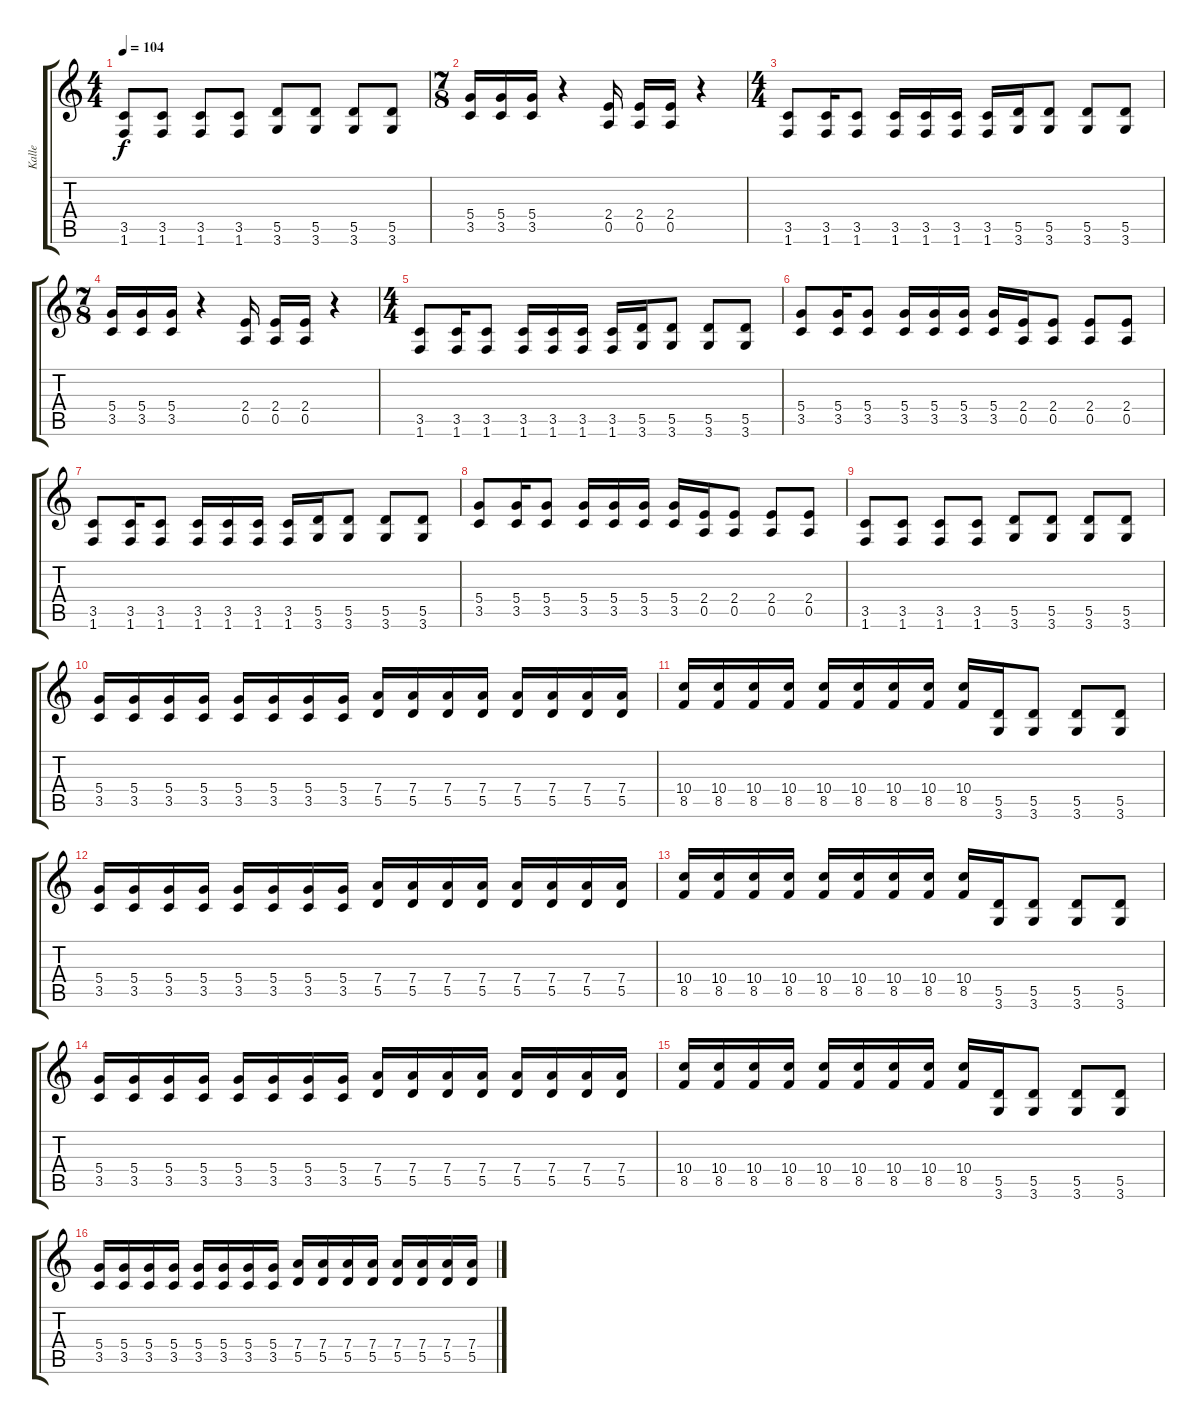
\track ("Kalle" "Kalle") {instrument distortionguitar}
\staff {score tabs}
\tuning (E4 B3 G3 D3 A2 E2) {hide}
\ts (4 4)
\tempo 104
\clef g2
\ks c
(3.5 1.6).8{dy f} (3.5 1.6).8 (3.5 1.6).8 (3.5 1.6).8 (5.5 3.6).8 (5.5 3.6).8 (5.5 3.6).8 (5.5 3.6).8 |
\ts (7 8)
(5.4 3.5).16 (5.4 3.5).16 (5.4 3.5).16 r.4 (2.4 0.5).16 (2.4 0.5).16 (2.4 0.5).16 r.4 |
\ts (4 4)
(3.5 1.6).8 (3.5 1.6).16 (3.5 1.6).8 (3.5 1.6).16 (3.5 1.6).16 (3.5 1.6).16 (3.5 1.6).16 (5.5 3.6).16 (5.5 3.6).8 (5.5 3.6).8 (5.5 3.6).8 |
\ts (7 8)
(5.4 3.5).16 (5.4 3.5).16 (5.4 3.5).16 r.4 (2.4 0.5).16 (2.4 0.5).16 (2.4 0.5).16 r.4 |
\ts (4 4)
(3.5 1.6).8 (3.5 1.6).16 (3.5 1.6).8 (3.5 1.6).16 (3.5 1.6).16 (3.5 1.6).16 (3.5 1.6).16 (5.5 3.6).16 (5.5 3.6).8 (5.5 3.6).8 (5.5 3.6).8 |
(5.4 3.5).8 (5.4 3.5).16 (5.4 3.5).8 (5.4 3.5).16 (5.4 3.5).16 (5.4 3.5).16 (5.4 3.5).16 (2.4 0.5).16 (2.4 0.5).8 (2.4 0.5).8 (2.4 0.5).8 |
(3.5 1.6).8 (3.5 1.6).16 (3.5 1.6).8 (3.5 1.6).16 (3.5 1.6).16 (3.5 1.6).16 (3.5 1.6).16 (5.5 3.6).16 (5.5 3.6).8 (5.5 3.6).8 (5.5 3.6).8 |
(5.4 3.5).8 (5.4 3.5).16 (5.4 3.5).8 (5.4 3.5).16 (5.4 3.5).16 (5.4 3.5).16 (5.4 3.5).16 (2.4 0.5).16 (2.4 0.5).8 (2.4 0.5).8 (2.4 0.5).8 |
(3.5 1.6).8 (3.5 1.6).8 (3.5 1.6).8 (3.5 1.6).8 (5.5 3.6).8 (5.5 3.6).8 (5.5 3.6).8 (5.5 3.6).8 |
(5.4 3.5).16 (5.4 3.5).16 (5.4 3.5).16 (5.4 3.5).16 (5.4 3.5).16 (5.4 3.5).16 (5.4 3.5).16 (5.4 3.5).16 (7.4 5.5).16 (7.4 5.5).16 (7.4 5.5).16 (7.4 5.5).16 (7.4 5.5).16 (7.4 5.5).16 (7.4 5.5).16 (7.4 5.5).16 |
(10.4 8.5).16 (10.4 8.5).16 (10.4 8.5).16 (10.4 8.5).16 (10.4 8.5).16 (10.4 8.5).16 (10.4 8.5).16 (10.4 8.5).16 (10.4 8.5).16 (5.5 3.6).16 (5.5 3.6).8 (5.5 3.6).8 (5.5 3.6).8 |
(5.4 3.5).16 (5.4 3.5).16 (5.4 3.5).16 (5.4 3.5).16 (5.4 3.5).16 (5.4 3.5).16 (5.4 3.5).16 (5.4 3.5).16 (7.4 5.5).16 (7.4 5.5).16 (7.4 5.5).16 (7.4 5.5).16 (7.4 5.5).16 (7.4 5.5).16 (7.4 5.5).16 (7.4 5.5).16 |
(10.4 8.5).16 (10.4 8.5).16 (10.4 8.5).16 (10.4 8.5).16 (10.4 8.5).16 (10.4 8.5).16 (10.4 8.5).16 (10.4 8.5).16 (10.4 8.5).16 (5.5 3.6).16 (5.5 3.6).8 (5.5 3.6).8 (5.5 3.6).8 |
(5.4 3.5).16 (5.4 3.5).16 (5.4 3.5).16 (5.4 3.5).16 (5.4 3.5).16 (5.4 3.5).16 (5.4 3.5).16 (5.4 3.5).16 (7.4 5.5).16 (7.4 5.5).16 (7.4 5.5).16 (7.4 5.5).16 (7.4 5.5).16 (7.4 5.5).16 (7.4 5.5).16 (7.4 5.5).16 |
(10.4 8.5).16 (10.4 8.5).16 (10.4 8.5).16 (10.4 8.5).16 (10.4 8.5).16 (10.4 8.5).16 (10.4 8.5).16 (10.4 8.5).16 (10.4 8.5).16 (5.5 3.6).16 (5.5 3.6).8 (5.5 3.6).8 (5.5 3.6).8 |
(5.4 3.5).16 (5.4 3.5).16 (5.4 3.5).16 (5.4 3.5).16 (5.4 3.5).16 (5.4 3.5).16 (5.4 3.5).16 (5.4 3.5).16 (7.4 5.5).16 (7.4 5.5).16 (7.4 5.5).16 (7.4 5.5).16 (7.4 5.5).16 (7.4 5.5).16 (7.4 5.5).16 (7.4 5.5).16
